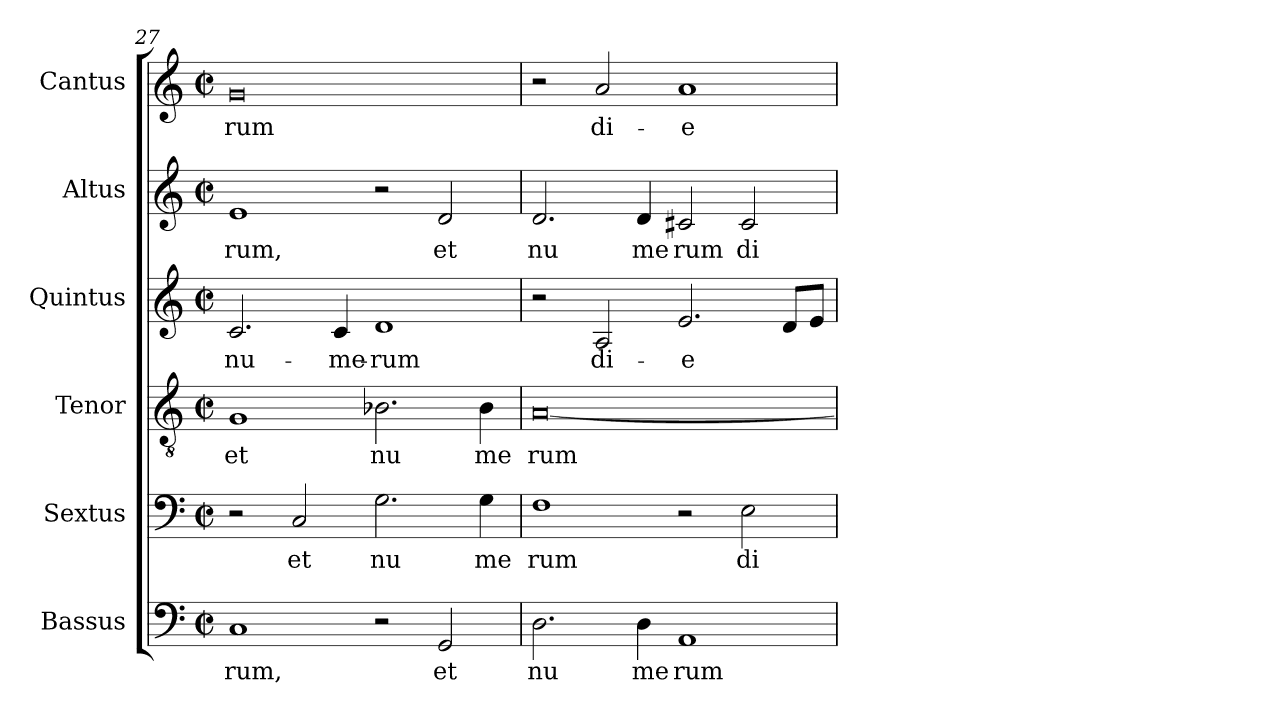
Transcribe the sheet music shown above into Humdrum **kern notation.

**kern	**text	**kern	**text	**kern	**text	**kern	**text	**kern	**text	**kern	**text
*part6	*part6	*part5	*part5	*part4	*part4	*part3	*part3	*part2	*part2	*part1	*part1
*staff6	*staff6	*staff5	*staff5	*staff4	*staff4	*staff3	*staff3	*staff2	*staff2	*staff1	*staff1
*I"Bassus	*	*I"Sextus	*	*I"Tenor	*	*I"Quintus	*	*I"Altus	*	*I"Cantus	*
*clefF4	*	*clefF4	*	*clefGv2	*	*clefG2	*	*clefG2	*	*clefG2	*
*k[]	*	*k[]	*	*k[]	*	*k[]	*	*k[]	*	*k[]	*
*C:	*	*C:	*	*C:	*	*C:	*	*C:	*	*C:	*
*M2/2	*	*M2/2	*	*M2/2	*	*M2/2	*	*M2/2	*	*M2/2	*
*met(c|)	*	*met(c|)	*	*met(c|)	*	*met(c|)	*	*met(c|)	*	*met(c|)	*
=27	=27	=27	=27	=27	=27	=27	=27	=27	=27	=27	=27
!	!LO:LY:b:cj	!	!	!	!LO:LY:b:cj	!	!LO:LY:b:cj	!	!LO:LY:b:cj	!	!LO:LY:b:cj
1C	-rum,	2r	.	1G	et	2.c/	nu-	1e	-rum,	0g	-rum
!	!	!	!LO:LY:b:cj	!	!	!	!	!	!	!	!
.	.	2C/	et	.	.	.	.	.	.	.	.
!	!	!	!	!	!	!	!LO:LY:b:cj	!	!	!	!
.	.	.	.	.	.	4c/	-me-	.	.	.	.
!	!	!	!LO:LY:b:cj	!	!LO:LY:b:cj	!	!LO:LY:b:cj	!	!	!	!
2r	.	2.G\	nu	2.B-X\	nu	1d	-rum	2r	.	.	.
!	!LO:LY:b:cj	!	!	!	!	!	!	!	!LO:LY:b:cj	!	!
2GG/	et	.	.	.	.	.	.	2d/	et	.	.
!	!	!	!LO:LY:b:cj	!	!LO:LY:b:cj	!	!	!	!	!	!
.	.	4G\	me	4B-\	me	.	.	.	.	.	.
!!LO:PB:g=z
=28	=28	=28	=28	=28	=28	=28	=28	=28	=28	=28	=28
!	!LO:LY:b:cj	!	!LO:LY:b:cj	!	!LO:LY:b:cj	!	!	!	!LO:LY:b:cj	!	!
2.D\	nu	1F	rum	[<0A	rum	2r	.	2.d/	nu	2r	.
!	!	!	!	!	!	!	!LO:LY:b:cj	!	!	!	!LO:LY:b:cj
.	.	.	.	.	.	2A/	di-	.	.	2a/	di-
!	!LO:LY:b:cj	!	!	!	!	!	!	!	!LO:LY:b:cj	!	!
4D\	me	.	.	.	.	.	.	4d/	me	.	.
!	!LO:LY:b:cj	!	!	!	!	!	!LO:LY:b:cj	!	!LO:LY:b:cj	!	!LO:LY:b:cj
1AA	rum	2r	.	.	.	2.e/	-e-	2c#X/	rum	1a	-e-
!	!	!	!LO:LY:b:cj	!	!	!	!	!	!LO:LY:b:cj	!	!
.	.	2E\	di	.	.	.	.	2c#/	di	.	.
!	!	!	!	!	!	!	!LO:LY:b:cj	!	!	!	!
.	.	.	.	.	.	8d/L	--	.	.	.	.
!	!	!	!	!	!	!	!LO:LY:b:cj	!	!	!	!
.	.	.	.	.	.	8e/J	--	.	.	.	.
=	=	=	=	=	=	=	=	=	=	=	=
*-	*-	*-	*-	*-	*-	*-	*-	*-	*-	*-	*-
